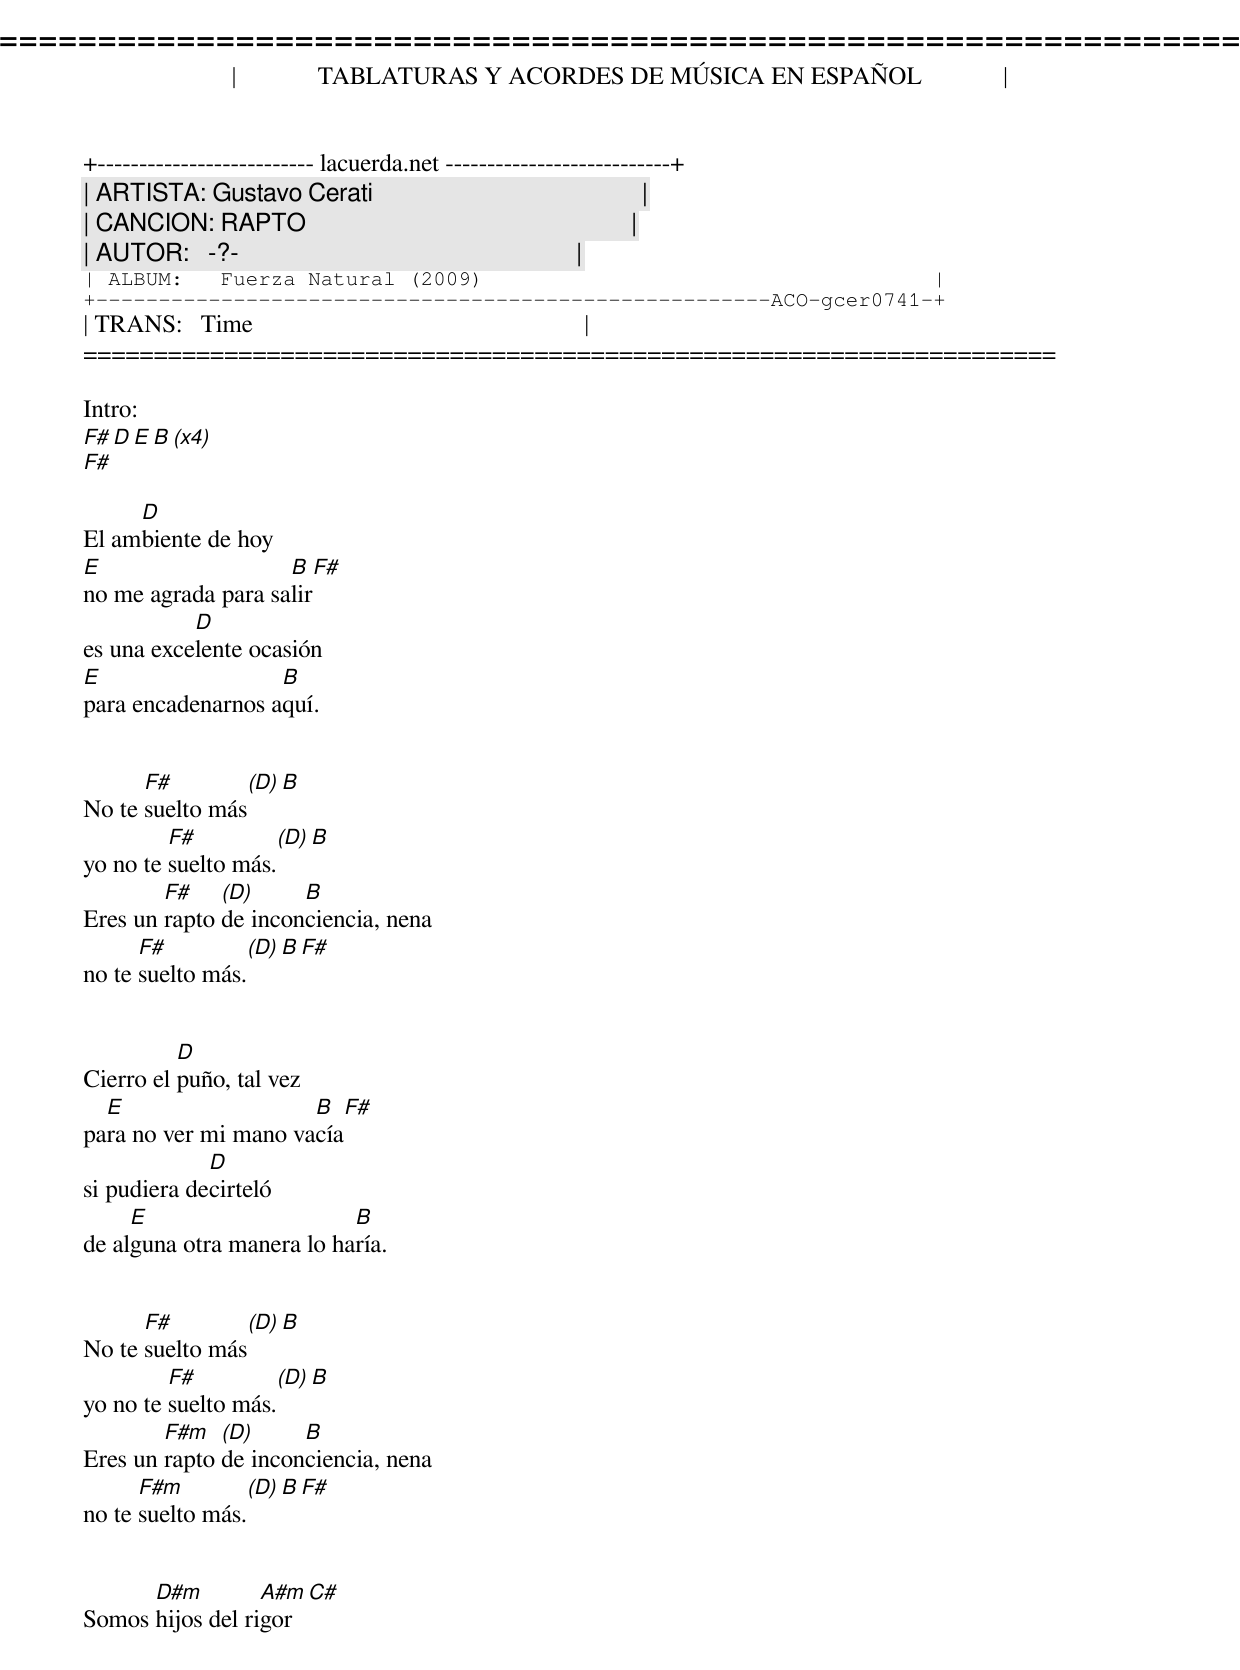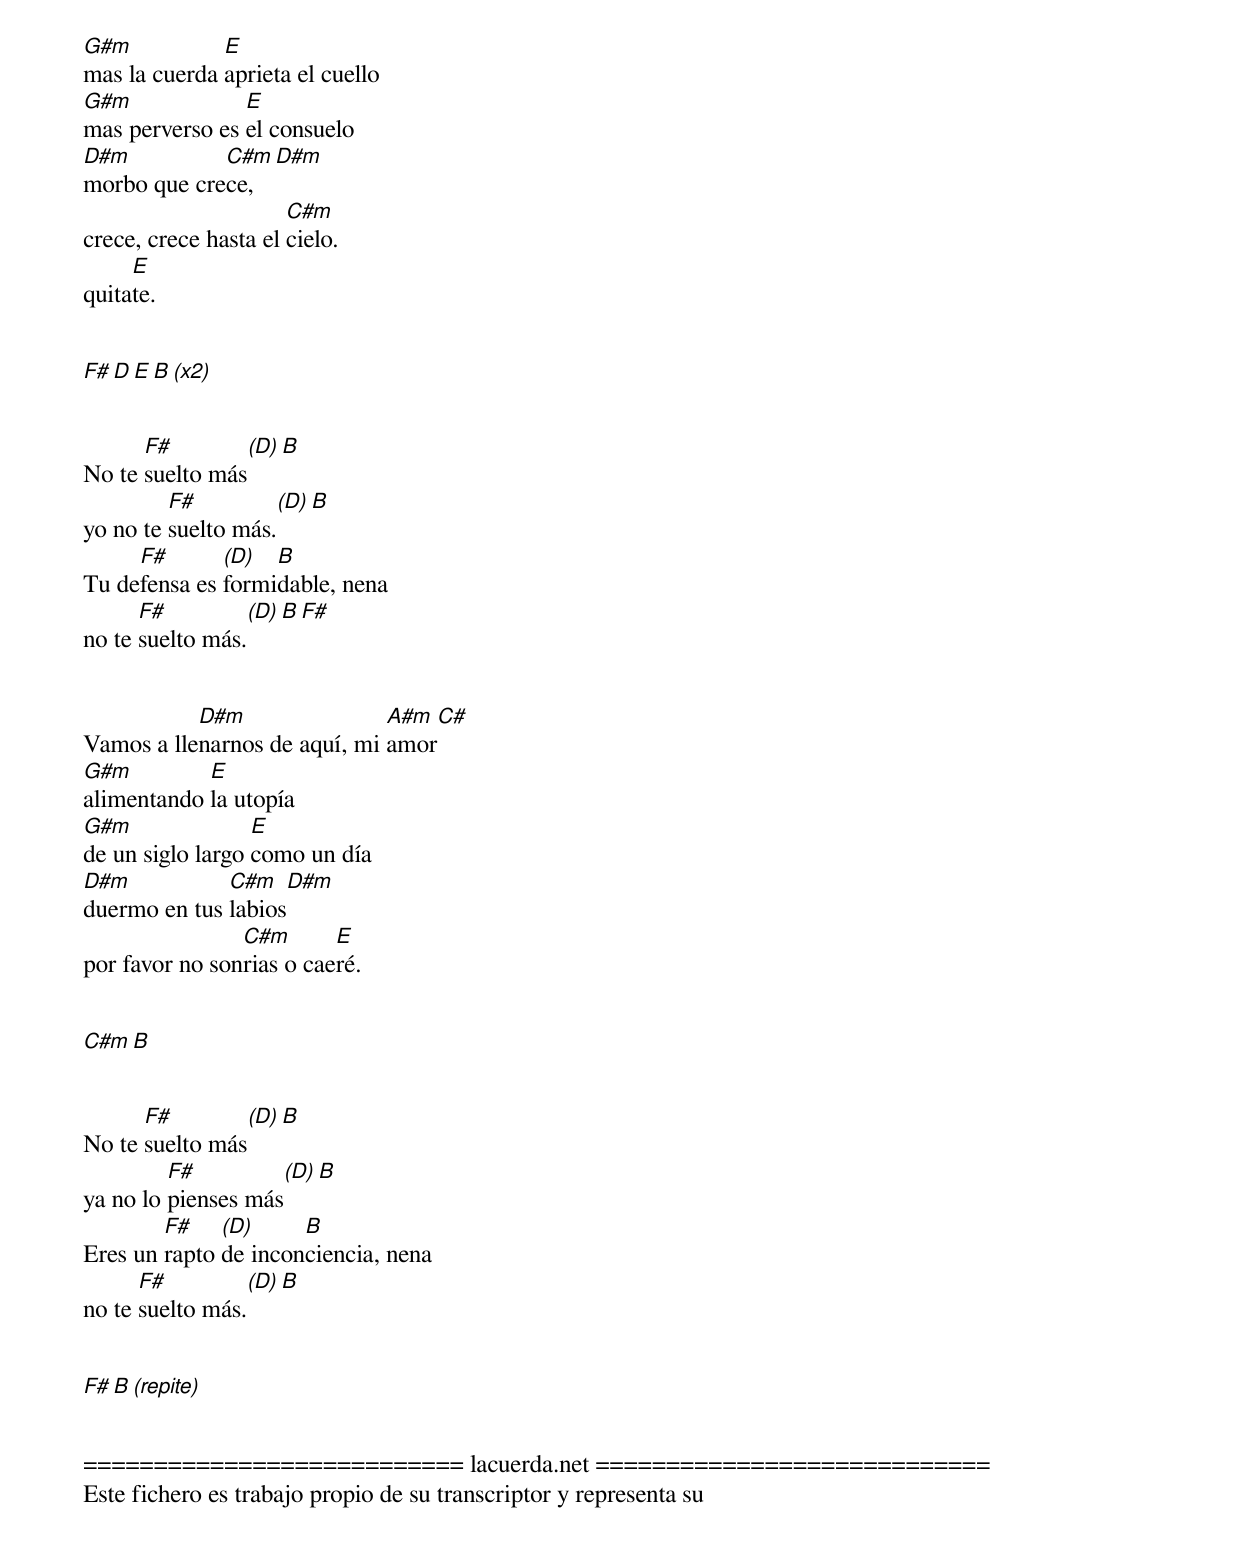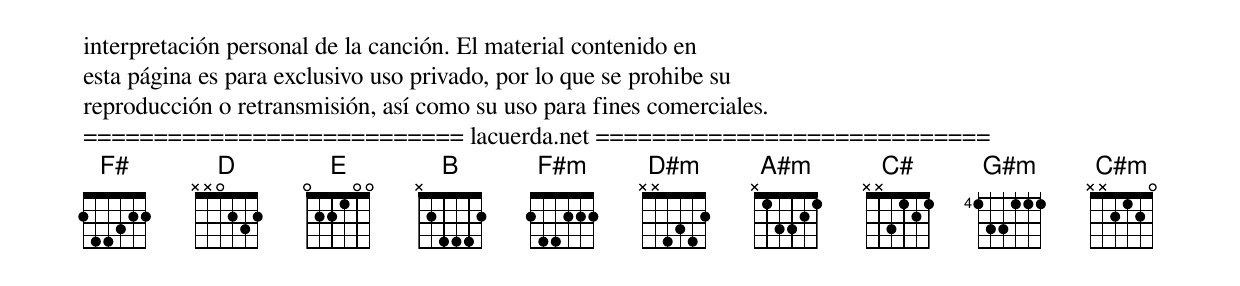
=====================================================================
|             TABLATURAS Y ACORDES DE MÚSICA EN ESPAÑOL             |
+-------------------------- lacuerda.net ---------------------------+
| ARTISTA: Gustavo Cerati                                           |
| CANCION: RAPTO                                                    |
| AUTOR:   -?-                                                      |
| ALBUM:   Fuerza Natural (2009)                                    |
+------------------------------------------------------ACO-gcer0741-+
| TRANS:   Time                                                     |
=====================================================================

Intro:
F#  D  E  B      (x4)
F#

     D
El ambiente de hoy
E                   B   F#
no me agrada para salir
           D
es una excelente ocasión
E                  B
para encadenarnos aquí.


      F#         (D) B
No te suelto más
         F#         (D) B
yo no te suelto más.
        F#    (D)     B
Eres un rapto de inconciencia, nena
      F#         (D) B  F#
no te suelto más.


          D
Cierro el puño, tal vez
  E                   B   F#
para no ver mi mano vacía
             D
si pudiera decirteló
     E                     B
de alguna otra manera lo haría.


      F#         (D) B
No te suelto más
         F#         (D) B
yo no te suelto más.
        F#m   (D)     B
Eres un rapto de inconciencia, nena
      F#m         (D) B  F#
no te suelto más.


      D#m         A#m  C#
Somos hijos del rigor
G#m           E
mas la cuerda aprieta el cuello
G#m             E
mas perverso es el consuelo
D#m          C#m  D#m
morbo que crece,
                      C#m
crece, crece hasta el cielo.
     E
quitate.


F#  D  E  B    (x2)


      F#         (D) B
No te suelto más
         F#         (D) B
yo no te suelto más.
     F#       (D)  B
Tu defensa es formidable, nena
      F#         (D) B  F#
no te suelto más.


           D#m                A#m   C#
Vamos a llenarnos de aquí, mi amor
G#m         E
alimentando la utopía
G#m               E
de un siglo largo como un día
D#m           C#m    D#m
duermo en tus labios
                C#m       E
por favor no sonrias o caeré.


C#m  B


      F#         (D) B
No te suelto más
         F#          (D) B
ya no lo pienses más
        F#    (D)     B
Eres un rapto de inconciencia, nena
      F#          (D) B
no te suelto más.


F#  B   (repite)


=========================== lacuerda.net ============================
Este fichero es trabajo propio de su transcriptor y representa su
interpretación personal de la canción. El material contenido en
esta página es para exclusivo uso privado, por lo que se prohibe su
reproducción o retransmisión, así como su uso para fines comerciales.
=========================== lacuerda.net ============================
